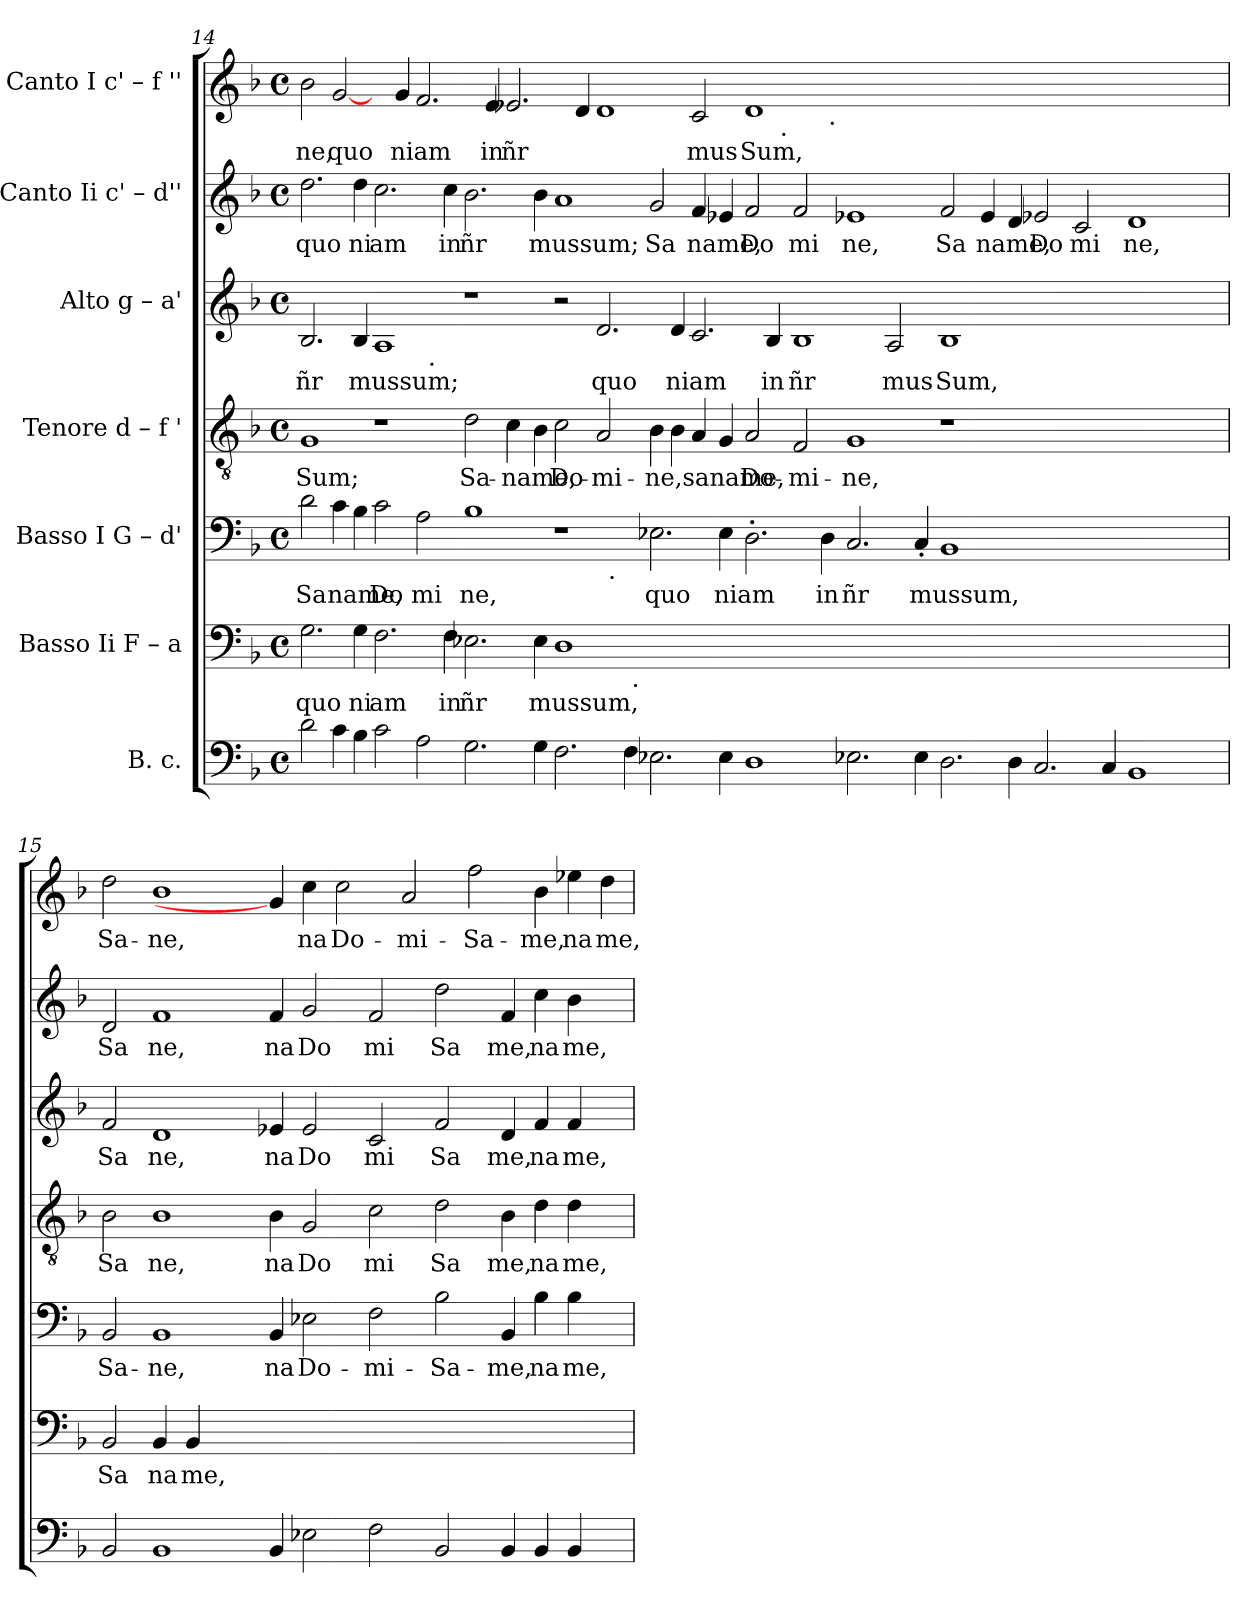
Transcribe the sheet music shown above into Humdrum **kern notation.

**kern	**kern	**text	**kern	**text	**kern	**text	**kern	**text	**kern	**text	**kern	**text
*part7	*part6	*part6	*part5	*part5	*part4	*part4	*part3	*part3	*part2	*part2	*part1	*part1
*staff7	*staff6	*staff6	*staff5	*staff5	*staff4	*staff4	*staff3	*staff3	*staff2	*staff2	*staff1	*staff1
*I"B. c.	*I"Basso Ii  F – a	*	*I"Basso I  G – d'	*	*I"Tenore  d – f '	*	*I"Alto  g – a'	*	*I"Canto Ii  c' – d''	*	*I"Canto I  c' – f ''	*
!!LO:LB:g=z
*clefF4	*clefF4	*	*clefF4	*	*clefGv2	*	*clefG2	*	*clefG2	*	*clefG2	*
*k[b-]	*k[b-]	*	*k[b-]	*	*k[b-]	*	*k[b-]	*	*k[b-]	*	*k[b-]	*
*F:	*F:	*	*F:	*	*F:	*	*F:	*	*F:	*	*F:	*
*M4/4	*M4/4	*	*M4/4	*	*M4/4	*	*M4/4	*	*M4/4	*	*M4/4	*
*met(c)	*met(c)	*	*met(c)	*	*met(c)	*	*met(c)	*	*met(c)	*	*met(c)	*
=14	=14	=14	=14	=14	=14	=14	=14	=14	=14	=14	=14	=14
!	!LO:TX:b:t=.	!	!	!	!	!	!	!	!	!	!	!
!	!	!LO:LY:b:cj	!	!LO:LY:b:cj	!	!LO:LY:b:cj	!	!LO:LY:b:cj	!	!LO:LY:b:cj	!	!LO:LY:b:cj
*	*^	*	*^	*	*	*	*^	*	*	*	*^	*
*	*	*	*	*	*	*	*	*	*	*	*	*	*	*	*^	*
2d\	2.G\	1ryy	quo	2d\	1ryy	Sa	1G	Sum;	2.B-/	1ryy	ñr	2.dd\	quo	2b-\	1ryy	1ryy	-ne,
!	!	!	!	!	!	!LO:LY:b	!	!	!	!	!	!	!	!	!	!	!LO:LY:b:cj
4c\	.	.	.	4c\	.	name,	.	.	.	.	.	.	.	[2g/	.	.	quo
!	!	!	!LO:LY:b:cj	!	!	!	!	!	!	!	!LO:LY:b	!	!LO:LY:b:cj	!	!	!	!
4B-\	4G\	.	ni	4B-\	.	.	.	.	4B-/	.	mussum;	4dd\	ni	.	.	.	.
!	!	!	!LO:LY:b:cj	!	!	!LO:LY:b:cj	!	!	!	!	!	!	!LO:LY:b:cj	!	!	!	!
2c\	2.F\	1ryy	am	2c\	1ryy	Do	1r	.	1A	2ryy	.	2.cc\	am	4ryy	1ryy	1ryy	.
!	!	!	!	!	!	!	!	!	!	!	!	!	!	!	!	!	!LO:LY:b
.	.	.	.	.	.	.	.	.	.	.	.	.	.	4g/	.	.	niam
!	!	!	!	!	!	!LO:LY:b:cj	!	!	!	!	!	!	!	!	!	!	!
2A\	.	.	.	2A\	.	mi	.	.	.	16.ryy	.	.	.	2.f/	.	.	.
!	!	!	!	!	!	!	!	!	!	!LO:TX:b:t=.	!	!	!	!	!	!	!
.	.	.	.	.	.	.	.	.	.	1ryy	.	.	.	.	.	.	.
!	!	!	!LO:LY:b:cj	!	!	!	!	!	!	!	!	!	!LO:LY:b:cj	!	!	!	!
.	4F\	.	in	.	.	.	.	.	.	.	.	4cc\	in	.	.	.	.
!	!	!	!LO:LY:b:cj	!	!	!LO:LY:b:cj	!	!LO:LY:b:cj	!	!	!	!	!LO:LY:b:cj	!	!	!	!
2.G\	2.E-X\	1ryy	ñr	1B-	1ryy	ne,	2d\	Sa-	1r	.	.	2.b-\	ñr	.	1ryy	1ryy	.
!	!	!	!	!	!	!	!	!	!	!	!	!	!	!	!	!	!LO:LY:b:cj
.	.	.	.	.	.	.	.	.	.	.	.	.	.	4e/	.	.	in
!	!	!	!	!	!	!	!	!LO:LY:b	!	!	!	!	!	!	!	!	!LO:LY:b:cj
.	.	.	.	.	.	.	4c\	-name,	.	.	.	.	.	2.e-X/	.	.	ñr
.	.	.	.	.	.	.	.	.	.	1ryy	.	.	.	.	.	.	.
!	!	!	!LO:LY:b	!	!	!	!	!	!	!	!	!	!LO:LY:b:cj	!	!	!	!
4G\	4E-\	.	mussum,	.	.	.	4B-\	.	.	.	.	4b-\	mussum;	.	.	.	.
!	!	!	!	!	!	!	!	!LO:LY:b:cj	!	!	!	!	!	!	!	!	!
2.F\	1D	2ryy	.	1r	2ryy	.	2c\	Do-	2r	.	.	1a	.	.	1ryy	1ryy	.
.	.	.	.	.	.	.	.	.	.	.	.	.	.	4d/	.	.	.
!	!	!	!	!	!	!	!	!LO:LY:b:cj	!	!	!LO:LY:b:cj	!	!	!	!	!	!
.	.	4ryy	.	.	16.ryy	.	2A/	-mi-	2.d/	.	quo	.	.	1d	.	.	.
!	!	!	!	!	!LO:TX:b:t=.	!	!	!	!	!	!	!	!	!	!	!	!
.	.	.	.	.	1ryy	.	.	.	.	1ryy	.	.	.	.	.	.	.
4F\	.	32.ryy	.	.	.	.	.	.	.	.	.	.	.	.	.	.	.
!	!	!LO:TX:b:t=.	!	!	!	!	!	!	!	!	!	!	!	!	!	!	!
.	.	1ryy	.	.	.	.	.	.	.	.	.	.	.	.	.	.	.
!	!	!	!	!	!	!LO:LY:b:cj	!	!LO:LY:b	!	!	!	!	!LO:LY:b:cj	!	!	!	!
2.E-X\	00.ryy	.	.	2.E-X\	.	quo	4B-\	-ne,saname,	.	.	.	2g/	Sa	.	1ryy	1ryy	.
!	!	!	!	!	!	!	!	!	!	!	!LO:LY:b	!	!	!	!	!	!
.	.	.	.	.	.	.	4B-\	.	4d/	.	niam	.	.	.	.	.	.
!	!	!	!	!	!	!	!	!	!	!	!	!	!LO:LY:b	!	!	!	!LO:LY:b:cj
.	.	.	.	.	.	.	4A/	.	2.c/	.	.	4f/	name,	2c/	.	.	mus
.	.	.	.	.	1ryy	.	.	.	.	1ryy	.	.	.	.	.	.	.
!	!	!	!	!	!	!LO:LY:b	!	!	!	!	!	!	!	!	!	!	!
4E-\	.	.	.	4E-\	.	niam	4G/	.	.	.	.	4e-X/	.	.	.	.	.
.	.	1ryy	.	.	.	.	.	.	.	.	.	.	.	.	.	.	.
!	!	!	!	!	!	!	!	!LO:LY:b:cj	!	!	!	!	!LO:LY:b:cj	!	!	!	!LO:LY:b:cj
1D	.	.	.	2.D'<\	.	.	2A/	Do-	.	.	.	2f/	Do	1d	4.ryy	2ryy	Sum,
!	!	!	!	!	!	!	!	!	!	!	!LO:LY:b:cj	!	!	!	!	!	!
.	.	.	.	.	.	.	.	.	4B-/	.	in	.	.	.	.	.	.
!	!	!	!	!	!	!	!	!	!	!	!	!	!	!	!LO:TX:b:t=.	!	!
.	.	.	.	.	.	.	.	.	.	.	.	.	.	.	1ryy	.	.
!	!	!	!	!	!	!	!	!LO:LY:b:cj	!	!	!LO:LY:b:cj	!	!LO:LY:b:cj	!	!	!	!
.	.	.	.	.	.	.	2F/	-mi-	1B-	.	ñr	2f/	mi	.	.	4ryy	.
.	.	.	.	.	1ryy	.	.	.	.	1ryy	.	.	.	.	.	.	.
!	!	!	!	!	!	!LO:LY:b:cj	!	!	!	!	!	!	!	!	!	!	!
.	.	.	.	4D\	.	in	.	.	.	.	.	.	.	.	.	32.ryy	.
!	!	!	!	!	!	!	!	!	!	!	!	!	!	!	!	!LO:TX:b:t=.	!
.	.	1ryy	.	.	.	.	.	.	.	.	.	.	.	.	.	1ryy	.
!	!	!	!	!	!	!LO:LY:b:cj	!	!LO:LY:b:cj	!	!	!	!	!LO:LY:b:cj	!	!	!	!
2.E-X\	.	.	.	2.C/	.	ñr	1G	-ne,	.	.	.	1e-X	ne,	00ryy	.	.	.
.	.	.	.	.	.	.	.	.	.	.	.	.	.	.	1ryy	.	.
!	!	!	!	!	!	!	!	!	!	!	!LO:LY:b:cj	!	!	!	!	!	!
.	.	.	.	.	.	.	.	.	2A/	.	mus	.	.	.	.	.	.
.	.	.	.	.	1ryy	.	.	.	.	1ryy	.	.	.	.	.	.	.
!	!	!	!	!	!	!LO:LY:b	!	!	!	!	!	!	!	!	!	!	!
4E-\	.	.	.	4C'>/	.	mussum,	.	.	.	.	.	.	.	.	.	.	.
.	.	1ryy	.	.	.	.	.	.	.	.	.	.	.	.	.	1ryy	.
!	!	!	!	!	!	!	!	!	!	!	!LO:LY:b:cj	!	!LO:LY:b:cj	!	!	!	!
2.D\	.	.	.	1BB-	.	.	1r	.	1B-	.	Sum,	2f/	Sa	.	.	.	.
.	.	.	.	.	.	.	.	.	.	.	.	.	.	.	1ryy	.	.
!	!	!	!	!	!	!	!	!	!	!	!	!	!LO:LY:b	!	!	!	!
.	.	.	.	.	.	.	.	.	.	.	.	4e-/	name,	.	.	.	.
.	.	.	.	.	1ryy	.	.	.	.	1ryy	.	.	.	.	.	.	.
4D\	.	.	.	.	.	.	.	.	.	.	.	4d/	.	.	.	.	.
.	.	1ryy	.	.	.	.	.	.	.	.	.	.	.	.	.	1ryy	.
!	!	!	!	!	!	!	!	!	!	!	!	!	!LO:LY:b:cj	!	!	!	!
2.C/	.	.	.	0ryy	.	.	0ryy	.	0ryy	.	.	2e-X/	Do	.	.	.	.
.	.	.	.	.	.	.	.	.	.	.	.	.	.	.	1ryy	.	.
!	!	!	!	!	!	!	!	!	!	!	!	!	!LO:LY:b:cj	!	!	!	!
.	.	.	.	.	.	.	.	.	.	.	.	2c/	mi	.	.	.	.
.	.	.	.	.	1ryy	.	.	.	.	1ryy	.	.	.	.	.	.	.
4C/	.	.	.	.	.	.	.	.	.	.	.	.	.	.	.	.	.
.	.	1ryy	.	.	.	.	.	.	.	.	.	.	.	.	.	1ryy	.
!	!	!	!	!	!	!	!	!	!	!	!	!	!LO:LY:b:cj	!	!	!	!
1BB-	.	.	.	.	.	.	.	.	.	.	.	1d	ne,	.	.	.	.
.	.	.	.	.	.	.	.	.	.	.	.	.	.	.	2ryy	.	.
.	.	.	.	.	4ryy	.	.	.	.	4ryy	.	.	.	.	.	.	.
.	.	8ryy	.	.	.	.	.	.	.	.	.	.	.	.	.	8ryy	.
.	.	.	.	.	8ryy	.	.	.	.	8ryy	.	.	.	.	.	.	.
.	.	.	.	.	.	.	.	.	.	.	.	.	.	.	8ryy	.	.
.	.	16ryy	.	.	.	.	.	.	.	.	.	.	.	.	.	16ryy	.
.	.	.	.	.	32ryy	.	.	.	.	32ryy	.	.	.	.	.	.	.
.	.	64ryy	.	.	.	.	.	.	.	.	.	.	.	.	.	64ryy	.
!!LO:PB:g=z
=15	=15	=15	=15	=15	=15	=15	=15	=15	=15	=15	=15	=15	=15	=15	=15	=15	=15
!	!LO:TX:b:t=.	!	!	!	!	!	!	!	!	!	!	!	!	!	!	!	!
!	!	!	!LO:LY:b:cj	!	!	!LO:LY:b:cj	!	!LO:LY:b:cj	!	!	!LO:LY:b:cj	!	!LO:LY:b:cj	!	!	!	!LO:LY:b:cj
*	*v	*v	*	*	*	*	*	*	*v	*v	*	*	*	*v	*v	*v	*
*	*	*	*v	*v	*	*	*	*	*	*	*	*	*
2BB-/	2BB-/	Sa	2BB-/	Sa-	2B-\	Sa	2f/	Sa	2d/	Sa	2dd\	Sa-
!	!	!LO:LY:b:cj	!	!LO:LY:b:cj	!	!LO:LY:b:cj	!	!LO:LY:b:cj	!	!LO:LY:b:cj	!	!LO:LY:b:cj
1BB-	4BB-/	na	1BB-	-ne,	1B-	ne,	1d	ne,	1f	ne,	1b-	-ne,
!	!	!LO:LY:b:cj	!	!	!	!	!	!	!	!	!	!
.	4BB-/	me,	.	.	.	.	.	.	.	.	.	.
.	0ryy	.	.	.	.	.	.	.	.	.	.	.
!	!	!	!	!LO:LY:b:cj	!	!LO:LY:b:cj	!	!LO:LY:b:cj	!	!LO:LY:b:cj	!	!
4BB-/	.	.	4BB-/	-na	4B-\	na	4e-X/	na	4f/	na	4g/]	.
!	!	!	!	!LO:LY:b:cj	!	!LO:LY:b:cj	!	!LO:LY:b:cj	!	!LO:LY:b:cj	!	!LO:LY:b:cj
2E-X\	.	.	2E-X\	Do-	2G/	Do	2e-/	Do	2g/	Do	4cc\	-na
!	!	!	!	!	!	!	!	!	!	!	!	!LO:LY:b:cj
.	.	.	.	.	.	.	.	.	.	.	2cc\	Do-
!	!	!	!	!LO:LY:b:cj	!	!LO:LY:b:cj	!	!LO:LY:b:cj	!	!LO:LY:b:cj	!	!
2F\	.	.	2F\	-mi-	2c\	mi	2c/	mi	2f/	mi	.	.
!	!	!	!	!	!	!	!	!	!	!	!	!LO:LY:b:cj
.	.	.	.	.	.	.	.	.	.	.	2a/	-mi-
!	!	!	!	!LO:LY:b:cj	!	!LO:LY:b:cj	!	!LO:LY:b:cj	!	!LO:LY:b:cj	!	!
2BB-/	.	.	2B-\	Sa-	2d\	Sa	2f/	Sa	2dd\	Sa	.	.
!	!	!	!	!	!	!	!	!	!	!	!	!LO:LY:b:cj
.	1ryy	.	.	.	.	.	.	.	.	.	2ff\	Sa-
!	!	!	!	!LO:LY:b:cj	!	!LO:LY:b:cj	!	!LO:LY:b:cj	!	!LO:LY:b:cj	!	!
4BB-/	.	.	4BB-/	me,	4B-\	me,	4d/	me,	4f/	me,	.	.
!	!	!	!	!LO:LY:b:cj	!	!LO:LY:b:cj	!	!LO:LY:b:cj	!	!LO:LY:b:cj	!	!LO:LY:b:cj
4BB-/	.	.	4B-\	-na	4d\	na	4f/	na	4cc\	na	4b-\	me,
!	!	!	!	!LO:LY:b:cj	!	!LO:LY:b:cj	!	!LO:LY:b:cj	!	!LO:LY:b:cj	!	!LO:LY:b:cj
4BB-/	.	.	4B-\	me,	4d\	me,	4f/	me,	4b-\	me,	4ee-X\	-na
!	!	!	!	!	!	!	!	!	!	!	!	!LO:LY:b:cj
4ryy	4ryy	.	4ryy	.	4ryy	.	4ryy	.	4ryy	.	4dd\	me,
=	=	=	=	=	=	=	=	=	=	=	=	=
*-	*-	*-	*-	*-	*-	*-	*-	*-	*-	*-	*-	*-
